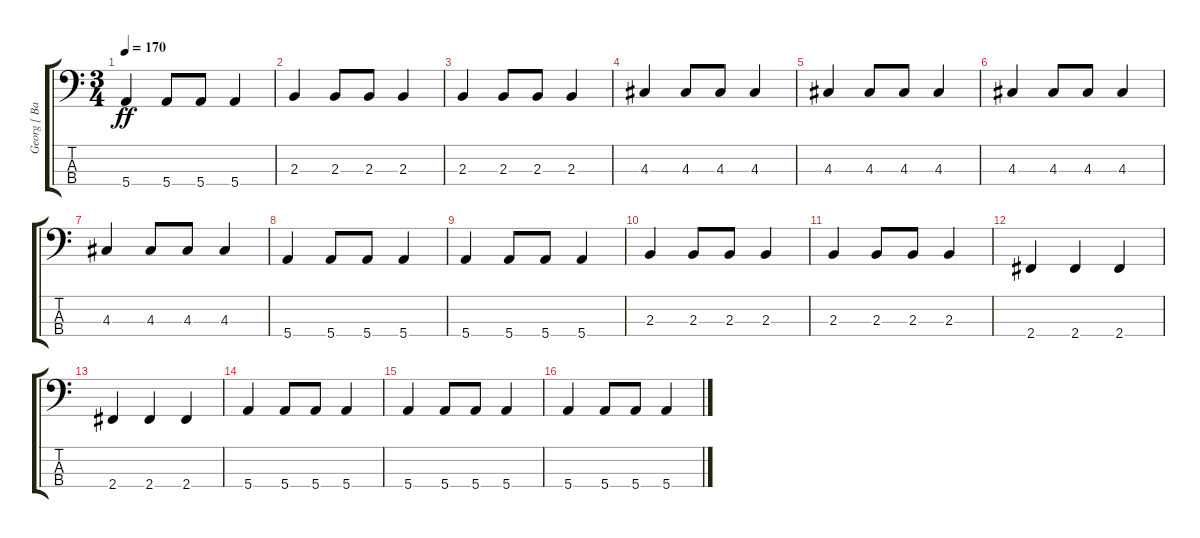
\track ("Georg [ Bass ]" "Georg [ Ba") {instrument electricbasspick}
\staff {score tabs}
\tuning (G2 D2 A1 E1) {hide}
\ts (3 4)
\tempo 170
\clef f4
\ks c
5.4.4{dy ff} 5.4.8 5.4.8 5.4.4 |
2.3.4 2.3.8 2.3.8 2.3.4 |
2.3.4 2.3.8 2.3.8 2.3.4 |
4.3.4 4.3.8 4.3.8 4.3.4 |
4.3.4 4.3.8 4.3.8 4.3.4 |
4.3.4 4.3.8 4.3.8 4.3.4 |
4.3.4 4.3.8 4.3.8 4.3.4 |
5.4.4 5.4.8 5.4.8 5.4.4 |
5.4.4 5.4.8 5.4.8 5.4.4 |
2.3.4 2.3.8 2.3.8 2.3.4 |
2.3.4 2.3.8 2.3.8 2.3.4 |
2.4.4 2.4.4 2.4.4 |
2.4.4 2.4.4 2.4.4 |
5.4.4 5.4.8 5.4.8 5.4.4 |
5.4.4 5.4.8 5.4.8 5.4.4 |
5.4.4 5.4.8 5.4.8 5.4.4
